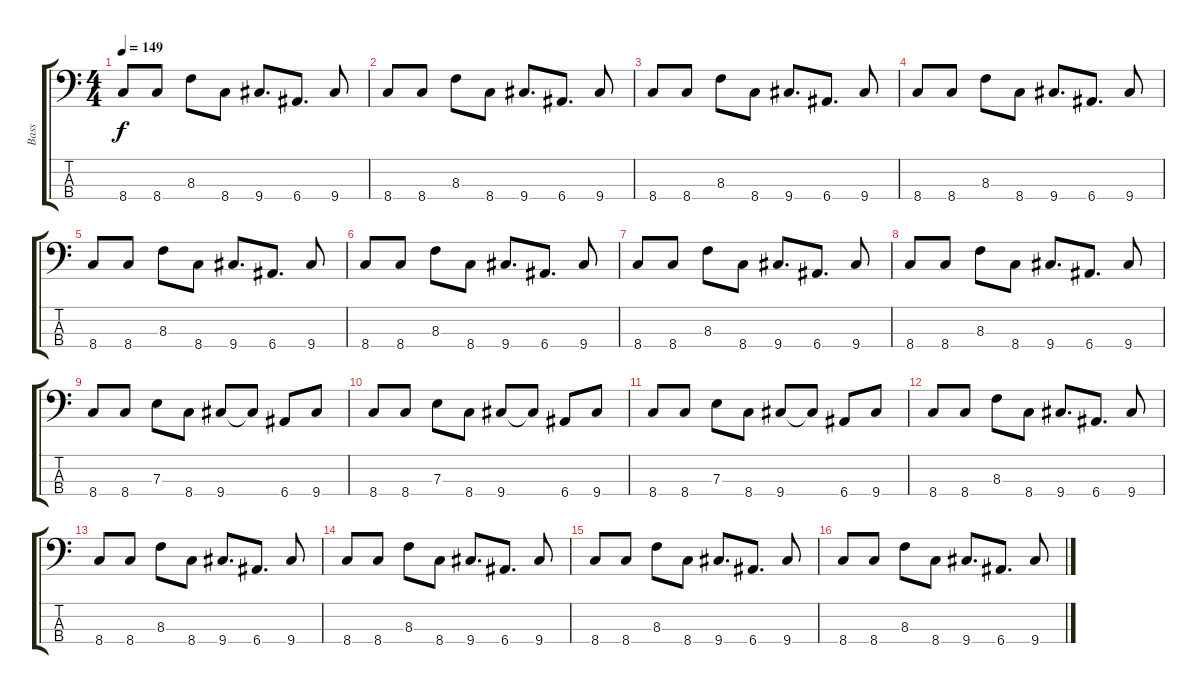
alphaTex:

\track ("Bass" "Bass") {instrument overdrivenguitar}
\staff {score tabs}
\tuning (G2 D2 A1 E1) {hide}
\ts (4 4)
\tempo 149
\clef f4
\ks c
8.4.8{dy f} 8.4.8 8.3.8 8.4.8 9.4.8{d} 6.4.8{d} 9.4.8 |
8.4.8 8.4.8 8.3.8 8.4.8 9.4.8{d} 6.4.8{d} 9.4.8 |
8.4.8 8.4.8 8.3.8 8.4.8 9.4.8{d} 6.4.8{d} 9.4.8 |
8.4.8 8.4.8 8.3.8 8.4.8 9.4.8{d} 6.4.8{d} 9.4.8 |
8.4.8 8.4.8 8.3.8 8.4.8 9.4.8{d} 6.4.8{d} 9.4.8 |
8.4.8 8.4.8 8.3.8 8.4.8 9.4.8{d} 6.4.8{d} 9.4.8 |
8.4.8 8.4.8 8.3.8 8.4.8 9.4.8{d} 6.4.8{d} 9.4.8 |
8.4.8 8.4.8 8.3.8 8.4.8 9.4.8{d} 6.4.8{d} 9.4.8 |
8.4.8 8.4.8 7.3.8 8.4.8 9.4.8 9.4{t}.8 6.4.8 9.4.8 |
8.4.8 8.4.8 7.3.8 8.4.8 9.4.8 9.4{t}.8 6.4.8 9.4.8 |
8.4.8 8.4.8 7.3.8 8.4.8 9.4.8 9.4{t}.8 6.4.8 9.4.8 |
8.4.8 8.4.8 8.3.8 8.4.8 9.4.8{d} 6.4.8{d} 9.4.8 |
8.4.8 8.4.8 8.3.8 8.4.8 9.4.8{d} 6.4.8{d} 9.4.8 |
8.4.8 8.4.8 8.3.8 8.4.8 9.4.8{d} 6.4.8{d} 9.4.8 |
8.4.8 8.4.8 8.3.8 8.4.8 9.4.8{d} 6.4.8{d} 9.4.8 |
8.4.8 8.4.8 8.3.8 8.4.8 9.4.8{d} 6.4.8{d} 9.4.8
